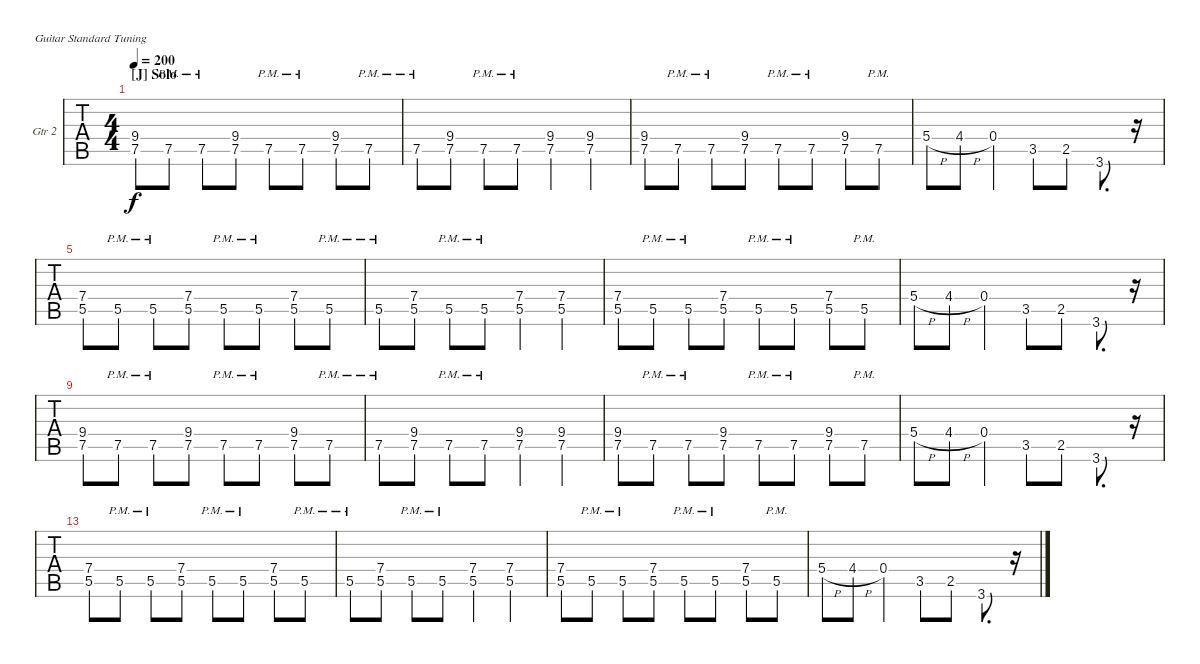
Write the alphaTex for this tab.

\bracketExtendMode nobrackets
\firstSystemTrackNameOrientation horizontal
\otherSystemsTrackNameOrientation horizontal
\defaultBarNumberDisplay FirstOfSystem
\track ("Guitar 2" "Gtr 2") {instrument distortionguitar}
\staff {tabs}
\tuning (E4 B3 G3 D3 A2 E2)
\ts (4 4)
\section ("J" "Solo")
\tempo 200
\clef g2
\ks c
(9.4 7.5).8{dy f} 7.5{pm}.8 7.5{pm}.8 (9.4 7.5).8 7.5{pm}.8 7.5{pm}.8 (9.4 7.5).8 7.5{pm}.8 |
7.5{pm}.8 (9.4 7.5).8 7.5{pm}.8 7.5{pm}.8 (9.4 7.5).4 (9.4 7.5).4 |
(9.4 7.5).8 7.5{pm}.8 7.5{pm}.8 (9.4 7.5).8 7.5{pm}.8 7.5{pm}.8 (9.4 7.5).8 7.5{pm}.8 |
5.4{h}.8 4.4{h}.8 0.4.4 3.5.8 2.5.8 3.6.8{d} r.16 |
(7.4 5.5).8 5.5{pm}.8 5.5{pm}.8 (7.4 5.5).8 5.5{pm}.8 5.5{pm}.8 (7.4 5.5).8 5.5{pm}.8 |
5.5{pm}.8 (7.4 5.5).8 5.5{pm}.8 5.5{pm}.8 (7.4 5.5).4 (7.4 5.5).4 |
(7.4 5.5).8 5.5{pm}.8 5.5{pm}.8 (7.4 5.5).8 5.5{pm}.8 5.5{pm}.8 (7.4 5.5).8 5.5{pm}.8 |
5.4{h}.8 4.4{h}.8 0.4.4 3.5.8 2.5.8 3.6.8{d} r.16 |
(9.4 7.5).8 7.5{pm}.8 7.5{pm}.8 (9.4 7.5).8 7.5{pm}.8 7.5{pm}.8 (9.4 7.5).8 7.5{pm}.8 |
7.5{pm}.8 (9.4 7.5).8 7.5{pm}.8 7.5{pm}.8 (9.4 7.5).4 (9.4 7.5).4 |
(9.4 7.5).8 7.5{pm}.8 7.5{pm}.8 (9.4 7.5).8 7.5{pm}.8 7.5{pm}.8 (9.4 7.5).8 7.5{pm}.8 |
5.4{h}.8 4.4{h}.8 0.4.4 3.5.8 2.5.8 3.6.8{d} r.16 |
(7.4 5.5).8 5.5{pm}.8 5.5{pm}.8 (7.4 5.5).8 5.5{pm}.8 5.5{pm}.8 (7.4 5.5).8 5.5{pm}.8 |
5.5{pm}.8 (7.4 5.5).8 5.5{pm}.8 5.5{pm}.8 (7.4 5.5).4 (7.4 5.5).4 |
(7.4 5.5).8 5.5{pm}.8 5.5{pm}.8 (7.4 5.5).8 5.5{pm}.8 5.5{pm}.8 (7.4 5.5).8 5.5{pm}.8 |
5.4{h}.8 4.4{h}.8 0.4.4 3.5.8 2.5.8 3.6.8{d} r.16
